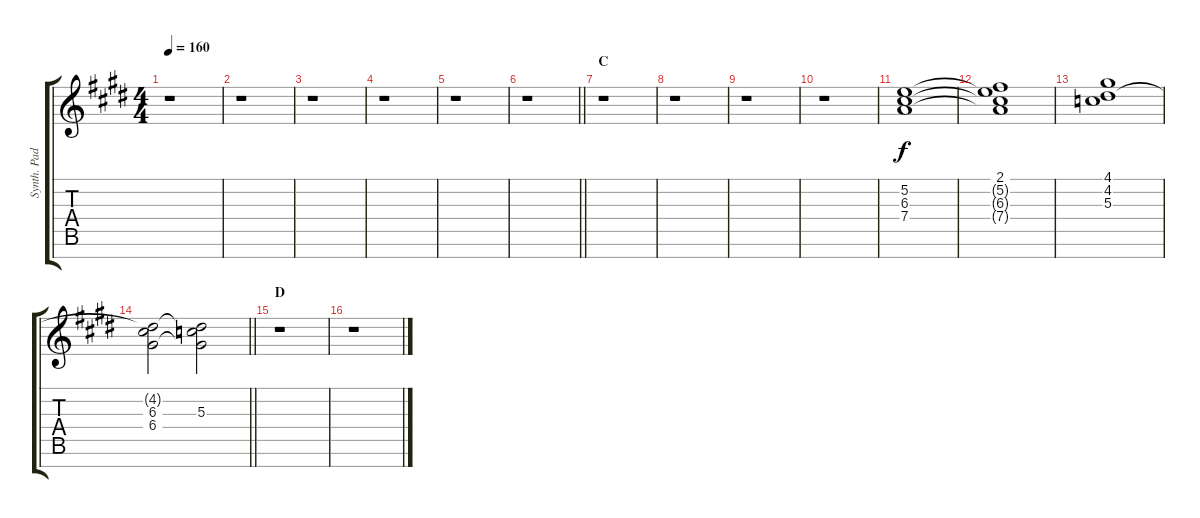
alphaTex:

\track ("Synth. Pad" "Synth. Pad") {instrument pad4choir}
\staff {score tabs}
\tuning (E5 B4 G4 D4 A3 E3 B2) {hide}
\ts (4 4)
\tempo 160
\clef g2
\ks e
r.1{dy f} |
r.1 |
r.1 |
r.1 |
r.1 |
\barLineRight lightlight
r.1 |
\section ("" "C")
r.1 |
r.1 |
r.1 |
r.1 |
(5.2 6.3 7.4).1 |
(2.1 5.2{t} 6.3{t} 7.4{t}).1 |
(4.1 4.2 5.3).1 |
\barLineRight lightlight
(4.2{t} 6.3 6.4).2 (4.2{t} 5.3 6.4{t}).2 |
\section ("" "D")
r.1 |
r.1
